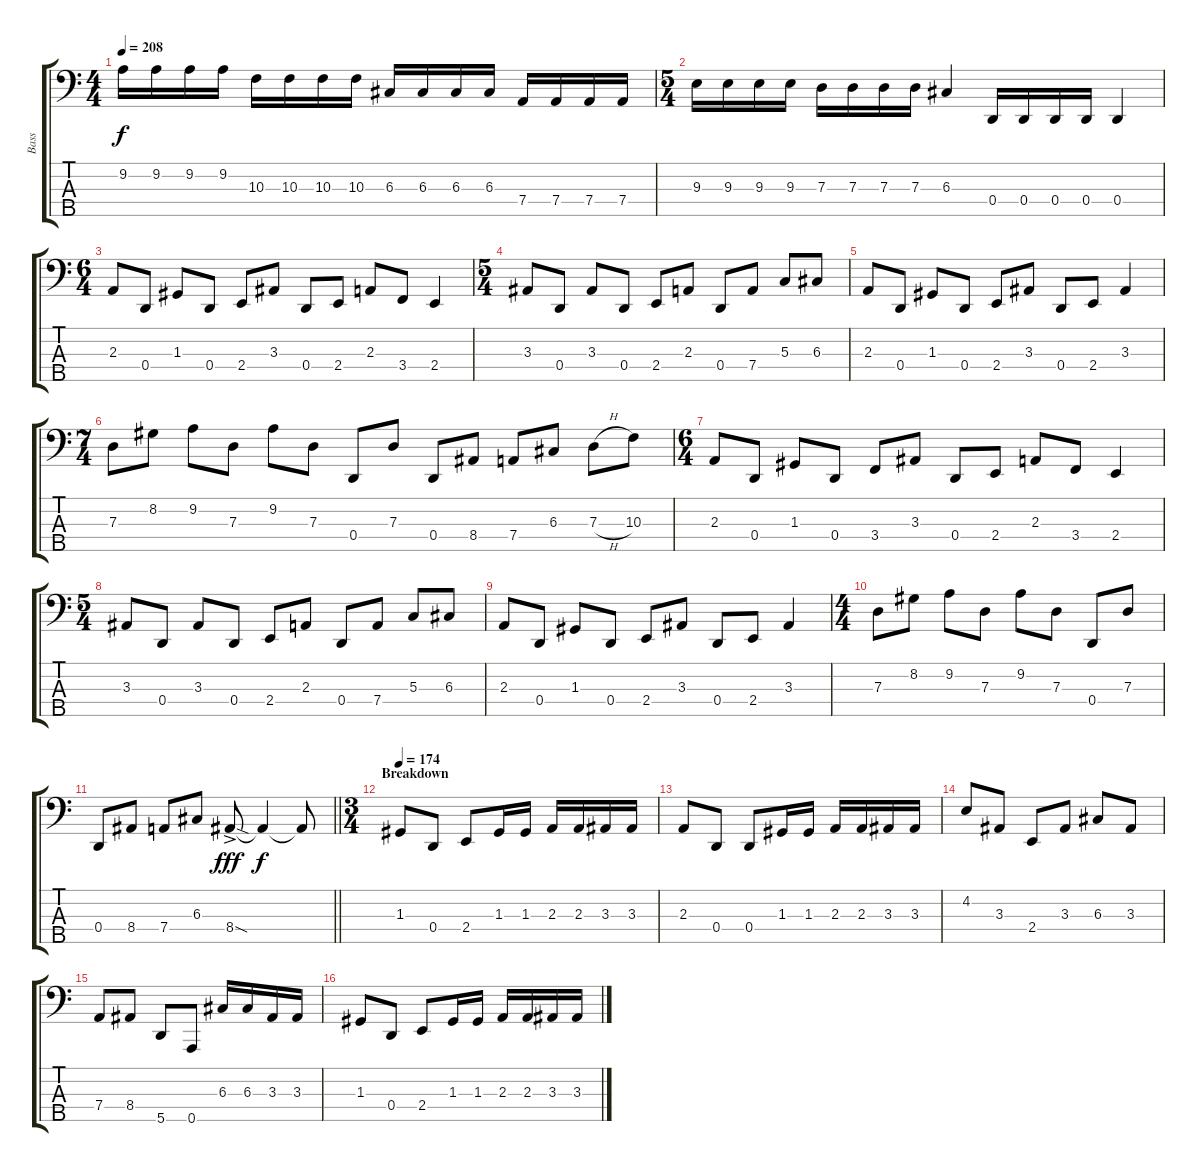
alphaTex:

\track ("Bass" "Bass") {instrument electricbassfinger}
\staff {score tabs}
\tuning (F2 C2 G1 D1 A0) {hide}
\ts (4 4)
\tempo 208
\clef f4
\ks c
9.2.16{dy f} 9.2.16 9.2.16 9.2.16 10.3.16 10.3.16 10.3.16 10.3.16 6.3.16 6.3.16 6.3.16 6.3.16 7.4.16 7.4.16 7.4.16 7.4.16 |
\ts (5 4)
9.3.16 9.3.16 9.3.16 9.3.16 7.3.16 7.3.16 7.3.16 7.3.16 6.3.4 0.4.16 0.4.16 0.4.16 0.4.16 0.4.4 |
\ts (6 4)
2.3.8 0.4.8 1.3.8 0.4.8 2.4.8 3.3.8 0.4.8 2.4.8 2.3.8 3.4.8 2.4.4 |
\ts (5 4)
3.3.8 0.4.8 3.3.8 0.4.8 2.4.8 2.3.8 0.4.8 7.4.8 5.3.8 6.3.8 |
2.3.8 0.4.8 1.3.8 0.4.8 2.4.8 3.3.8 0.4.8 2.4.8 3.3.4 |
\ts (7 4)
7.3.8 8.2.8 9.2.8 7.3.8 9.2.8 7.3.8 0.4.8 7.3.8 0.4.8 8.4.8 7.4.8 6.3.8 7.3{h}.8 10.3.8 |
\ts (6 4)
2.3.8 0.4.8 1.3.8 0.4.8 3.4.8 3.3.8 0.4.8 2.4.8 2.3.8 3.4.8 2.4.4 |
\ts (5 4)
3.3.8 0.4.8 3.3.8 0.4.8 2.4.8 2.3.8 0.4.8 7.4.8 5.3.8 6.3.8 |
2.3.8 0.4.8 1.3.8 0.4.8 2.4.8 3.3.8 0.4.8 2.4.8 3.3.4 |
\ts (4 4)
7.3.8 8.2.8 9.2.8 7.3.8 9.2.8 7.3.8 0.4.8 7.3.8 |
\barLineRight lightlight
0.4.8 8.4.8 7.4.8 6.3.8 8.4{sod ac}.8{dy fff} 8.4{t}.4{dy f} 8.4{t}.8 |
\ts (3 4)
\section ("" "Breakdown")
\tempo 174
1.3.8 0.4.8 2.4.8 1.3.16 1.3.16 2.3.16 2.3.16 3.3.16 3.3.16 |
2.3.8 0.4.8 0.4.8 1.3.16 1.3.16 2.3.16 2.3.16 3.3.16 3.3.16 |
4.2.8 3.3.8 2.4.8 3.3.8 6.3.8 3.3.8 |
7.4.8 8.4.8 5.5.8 0.5.8 6.3.16 6.3.16 3.3.16 3.3.16 |
1.3.8 0.4.8 2.4.8 1.3.16 1.3.16 2.3.16 2.3.16 3.3.16 3.3.16
